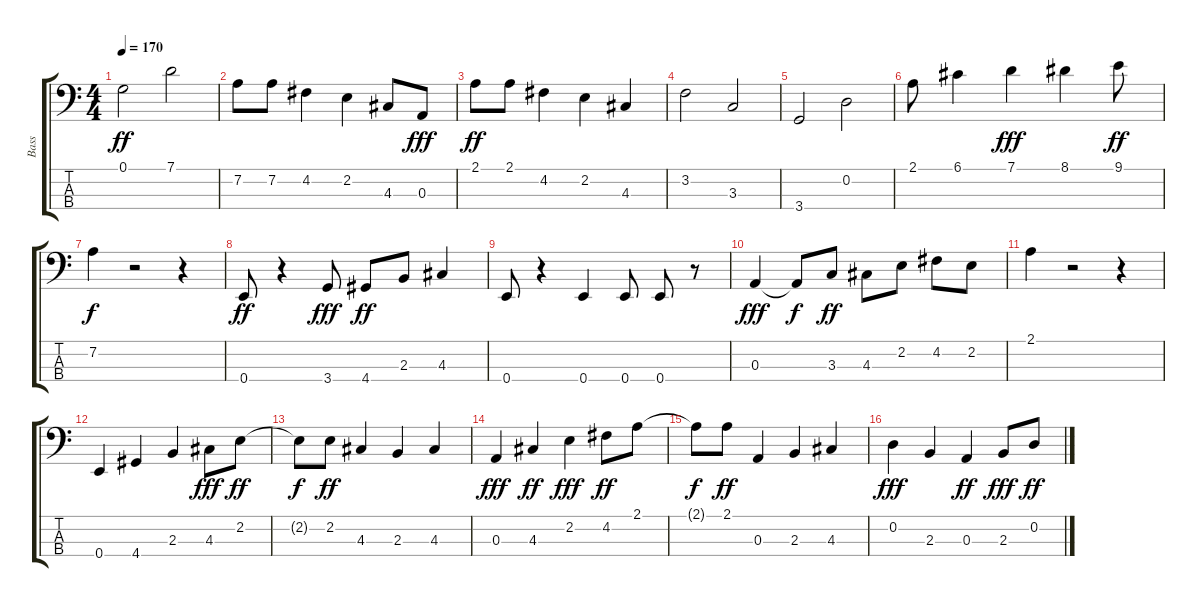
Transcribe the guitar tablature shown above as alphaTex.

\track ("Bass" "Bass") {instrument electricbassfinger}
\staff {score tabs}
\tuning (G2 D2 A1 E1) {hide}
\ts (4 4)
\tempo 170
\clef f4
\ks c
0.1.2{dy ff} 7.1.2 |
7.2.8 7.2.8 4.2.4 2.2.4 4.3.8 0.3.8{dy fff} |
2.1.8{dy ff} 2.1.8 4.2.4 2.2.4 4.3.4 |
3.2.2 3.3.2 |
3.4.2 0.2.2 |
2.1.8 6.1.4 7.1.4{dy fff} 8.1.4 9.1.8{dy ff} |
7.2.4{dy f} r.2 r.4 |
0.4.8{dy ff} r.4 3.4.8{dy fff} 4.4.8{dy ff} 2.3.8 4.3.4 |
0.4.8 r.4 0.4.4 0.4.8 0.4.8 r.8 |
0.3.4{dy fff} 0.3{t}.8{dy f} 3.3.8{dy ff} 4.3.8 2.2.8 4.2.8 2.2.8 |
2.1.4 r.2 r.4 |
0.4.4 4.4.4 2.3.4 4.3.8{dy fff} 2.2.8{dy ff} |
2.2{t}.8{dy f} 2.2.8{dy ff} 4.3.4 2.3.4 4.3.4 |
0.3.4{dy fff} 4.3.4{dy ff} 2.2.4{dy fff} 4.2.8{dy ff} 2.1.8 |
2.1{t}.8{dy f} 2.1.8{dy ff} 0.3.4 2.3.4 4.3.4 |
0.2.4{dy fff} 2.3.4 0.3.4{dy ff} 2.3.8{dy fff} 0.2.8{dy ff}
